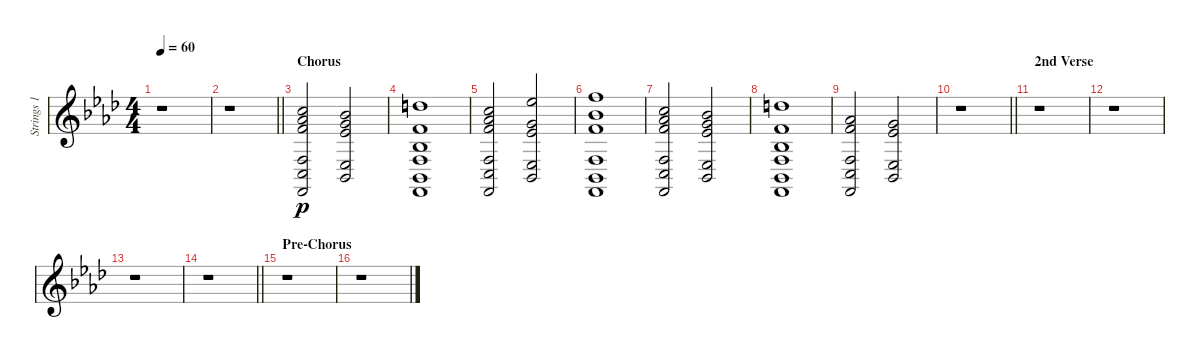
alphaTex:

\track ("Strings 1" "Strings 1") {instrument stringensemble1}
\staff {score}
\tuning (E4 B3 G3 D3 A2 E2) {hide}
\ts (4 4)
\tempo 60
\clef g2
\ks fminor
r.1{dy mf} |
\barLineRight lightlight
r.1 |
\section ("" "Chorus")
(8.1 9.2 10.3 3.4 3.5 1.6).2{dy p} (6.1 8.2 8.3 1.4 1.5).2 |
(10.1 6.2 3.3 3.4 1.5 1.6).1 |
(8.1 9.2 10.3 3.4 3.5 1.6).2 (11.1 8.2 8.3 1.4 1.5).2 |
(13.1 11.2 10.3 3.4 1.5 1.6).1 |
(8.1 9.2 10.3 3.4 3.5 1.6).2 (6.1 8.2 8.3 1.4 1.5).2 |
(10.1 6.2 3.3 3.4 1.5 1.6).1 |
(4.1 6.2 3.4 3.5 1.6).2 (3.1 4.2 1.4 1.5).2 |
\barLineRight lightlight
r.1 |
\section ("" "2nd Verse")
r.1 |
r.1 |
r.1 |
\barLineRight lightlight
r.1 |
\section ("" "Pre-Chorus")
r.1 |
r.1
